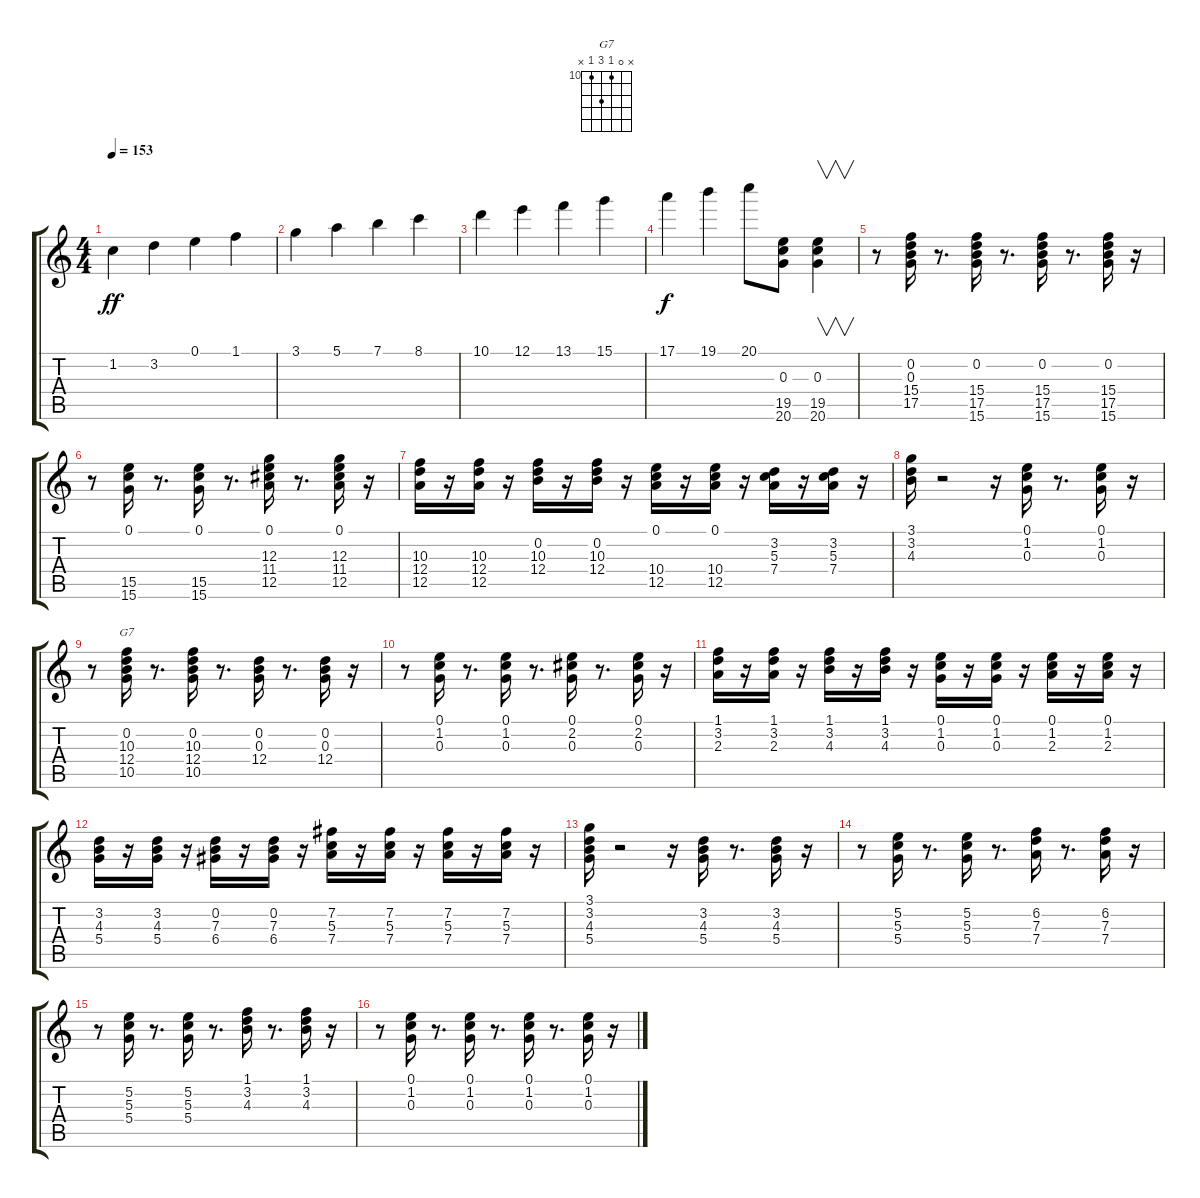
\track "" {instrument acousticguitarnylon}
\staff {score tabs}
\tuning (E4 B3 G3 D3 A2 E2) {hide}
\chord ("G7" x 0 10 12 10 x) {firstfret 10}
\ts (4 4)
\tempo 153
\clef g2
\ks c
1.2.4{dy ff instrument acousticguitarnylon} 3.2.4 0.1.4 1.1.4 |
3.1.4 5.1.4 7.1.4 8.1.4 |
10.1.4 12.1.4 13.1.4 15.1.4 |
17.1.4{dy f} 19.1.4 20.1.8 (0.3 19.5 20.6).8 (0.3 19.5 20.6).4{v} |
r.8 (0.2 0.3 15.4 17.5).16 r.8{d} (0.2 15.4 17.5 15.6).16 r.8{d} (0.2 15.4 17.5 15.6).16 r.8{d} (0.2 15.4 17.5 15.6).16 r.16 |
r.8 (0.1 15.5 15.6).16 r.8{d} (0.1 15.5 15.6).16 r.8{d} (0.1 12.3 11.4 12.5).16 r.8{d} (0.1 12.3 11.4 12.5).16 r.16 |
(10.3 12.4 12.5).16 r.16 (10.3 12.4 12.5).16 r.16 (0.2 10.3 12.4).16 r.16 (0.2 10.3 12.4).16 r.16 (0.1 10.4 12.5).16 r.16 (0.1 10.4 12.5).16 r.16 (3.2 5.3 7.4).16 r.16 (3.2 5.3 7.4).16 r.16 |
(3.1 3.2 4.3).16 r.2 r.16 (0.1 1.2 0.3).16 r.8{d} (0.1 1.2 0.3).16 r.16 |
r.8 (0.2 10.3 12.4 10.5).16{ch "G7"} r.8{d} (0.2 10.3 12.4 10.5).16 r.8{d} (0.2 0.3 12.4).16 r.8{d} (0.2 0.3 12.4).16 r.16 |
r.8 (0.1 1.2 0.3).16 r.8{d} (0.1 1.2 0.3).16 r.8{d} (0.1 2.2 0.3).16 r.8{d} (0.1 2.2 0.3).16 r.16 |
(1.1 3.2 2.3).16 r.16 (1.1 3.2 2.3).16 r.16 (1.1 3.2 4.3).16 r.16 (1.1 3.2 4.3).16 r.16 (0.1 1.2 0.3).16 r.16 (0.1 1.2 0.3).16 r.16 (0.1 1.2 2.3).16 r.16 (0.1 1.2 2.3).16 r.16 |
(3.2 4.3 5.4).16 r.16 (3.2 4.3 5.4).16 r.16 (0.2 7.3 6.4).16 r.16 (0.2 7.3 6.4).16 r.16 (7.2 5.3 7.4).16 r.16 (7.2 5.3 7.4).16 r.16 (7.2 5.3 7.4).16 r.16 (7.2 5.3 7.4).16 r.16 |
(3.1 3.2 4.3 5.4).16 r.2 r.16 (3.2 4.3 5.4).16 r.8{d} (3.2 4.3 5.4).16 r.16 |
r.8 (5.2 5.3 5.4).16 r.8{d} (5.2 5.3 5.4).16 r.8{d} (6.2 7.3 7.4).16 r.8{d} (6.2 7.3 7.4).16 r.16 |
r.8 (5.2 5.3 5.4).16 r.8{d} (5.2 5.3 5.4).16 r.8{d} (1.1 3.2 4.3).16 r.8{d} (1.1 3.2 4.3).16 r.16 |
r.8 (0.1 1.2 0.3).16 r.8{d} (0.1 1.2 0.3).16 r.8{d} (0.1 1.2 0.3).16 r.8{d} (0.1 1.2 0.3).16 r.16
